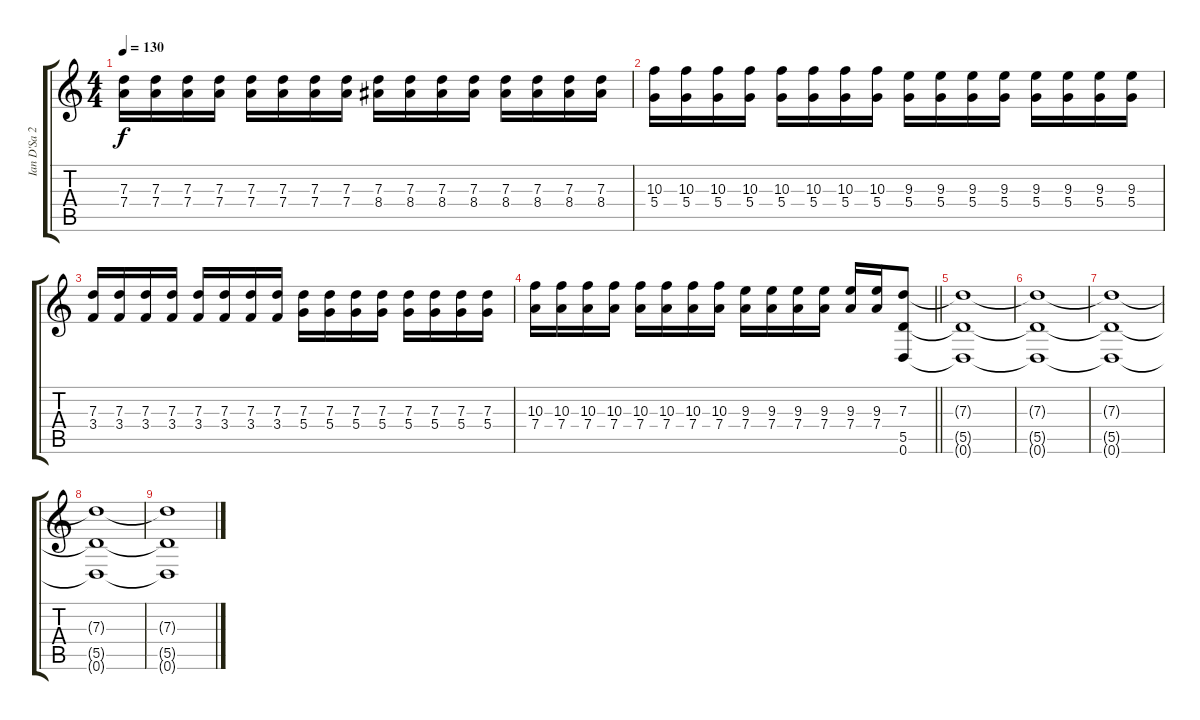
\track ("Ian D'Sa 2" "Ian D'Sa 2") {instrument overdrivenguitar}
\staff {score tabs}
\tuning (E4 B3 G3 D3 A2 D2) {hide}
\ts (4 4)
\tempo 130
\clef g2
\ks c
(7.3 7.4).16{dy f} (7.3 7.4).16 (7.3 7.4).16 (7.3 7.4).16 (7.3 7.4).16 (7.3 7.4).16 (7.3 7.4).16 (7.3 7.4).16 (7.3 8.4).16 (7.3 8.4).16 (7.3 8.4).16 (7.3 8.4).16 (7.3 8.4).16 (7.3 8.4).16 (7.3 8.4).16 (7.3 8.4).16 |
(10.3 5.4).16 (10.3 5.4).16 (10.3 5.4).16 (10.3 5.4).16 (10.3 5.4).16 (10.3 5.4).16 (10.3 5.4).16 (10.3 5.4).16 (9.3 5.4).16 (9.3 5.4).16 (9.3 5.4).16 (9.3 5.4).16 (9.3 5.4).16 (9.3 5.4).16 (9.3 5.4).16 (9.3 5.4).16 |
(7.3 3.4).16 (7.3 3.4).16 (7.3 3.4).16 (7.3 3.4).16 (7.3 3.4).16 (7.3 3.4).16 (7.3 3.4).16 (7.3 3.4).16 (7.3 5.4).16 (7.3 5.4).16 (7.3 5.4).16 (7.3 5.4).16 (7.3 5.4).16 (7.3 5.4).16 (7.3 5.4).16 (7.3 5.4).16 |
\barLineRight lightlight
(10.3 7.4).16 (10.3 7.4).16 (10.3 7.4).16 (10.3 7.4).16 (10.3 7.4).16 (10.3 7.4).16 (10.3 7.4).16 (10.3 7.4).16 (9.3 7.4).16 (9.3 7.4).16 (9.3 7.4).16 (9.3 7.4).16 (9.3 7.4).16 (9.3 7.4).16 (7.3 5.5 0.6).8 |
(7.3{t} 5.5{t} 0.6{t}).1{volume 0} |
(7.3{t} 5.5{t} 0.6{t}).1 |
(7.3{t} 5.5{t} 0.6{t}).1 |
(7.3{t} 5.5{t} 0.6{t}).1 |
(7.3{t} 5.5{t} 0.6{t}).1
